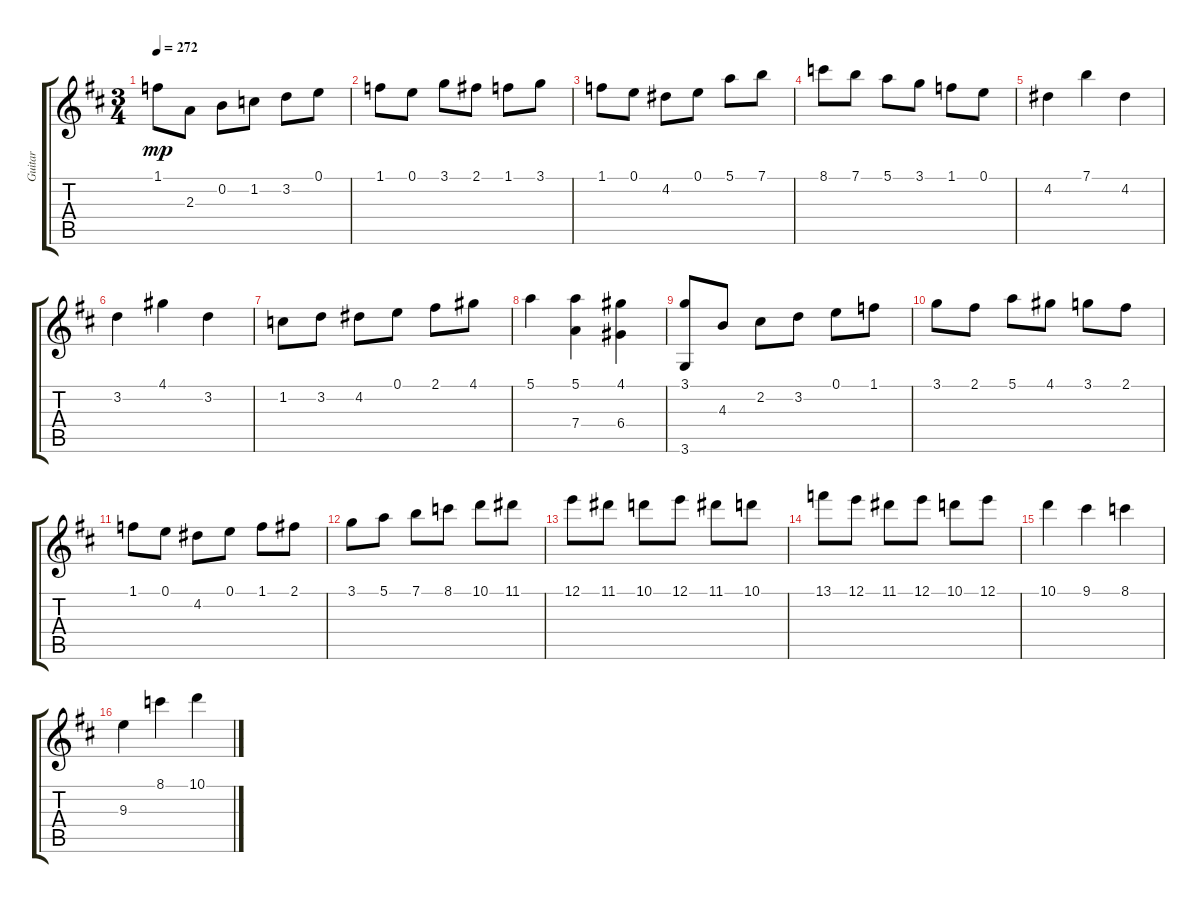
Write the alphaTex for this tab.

\track ("Guitar" "Guitar") {instrument acousticguitarnylon}
\staff {score tabs}
\tuning (E4 B3 G3 D3 A2 E2) {hide}
\ts (3 4)
\tempo 272
\clef g2
\ks d
1.1.8{dy mp} 2.3.8 0.2.8 1.2.8 3.2.8 0.1.8 |
1.1.8 0.1.8 3.1.8 2.1.8 1.1.8 3.1.8 |
1.1.8 0.1.8 4.2.8 0.1.8 5.1.8 7.1.8 |
8.1.8 7.1.8 5.1.8 3.1.8 1.1.8 0.1.8 |
4.2.4 7.1.4 4.2.4 |
3.2.4 4.1.4 3.2.4 |
1.2.8 3.2.8 4.2.8 0.1.8 2.1.8 4.1.8 |
5.1.4 (5.1 7.4).4 (4.1 6.4).4 |
(3.1 3.6).8 4.3.8 2.2.8 3.2.8 0.1.8 1.1.8 |
3.1.8 2.1.8 5.1.8 4.1.8 3.1.8 2.1.8 |
1.1.8 0.1.8 4.2.8 0.1.8 1.1.8 2.1.8 |
3.1.8 5.1.8 7.1.8 8.1.8 10.1.8 11.1.8 |
12.1.8 11.1.8 10.1.8 12.1.8 11.1.8 10.1.8 |
13.1.8 12.1.8 11.1.8 12.1.8 10.1.8 12.1.8 |
10.1.4 9.1.4 8.1.4 |
9.3.4 8.1.4 10.1.4
